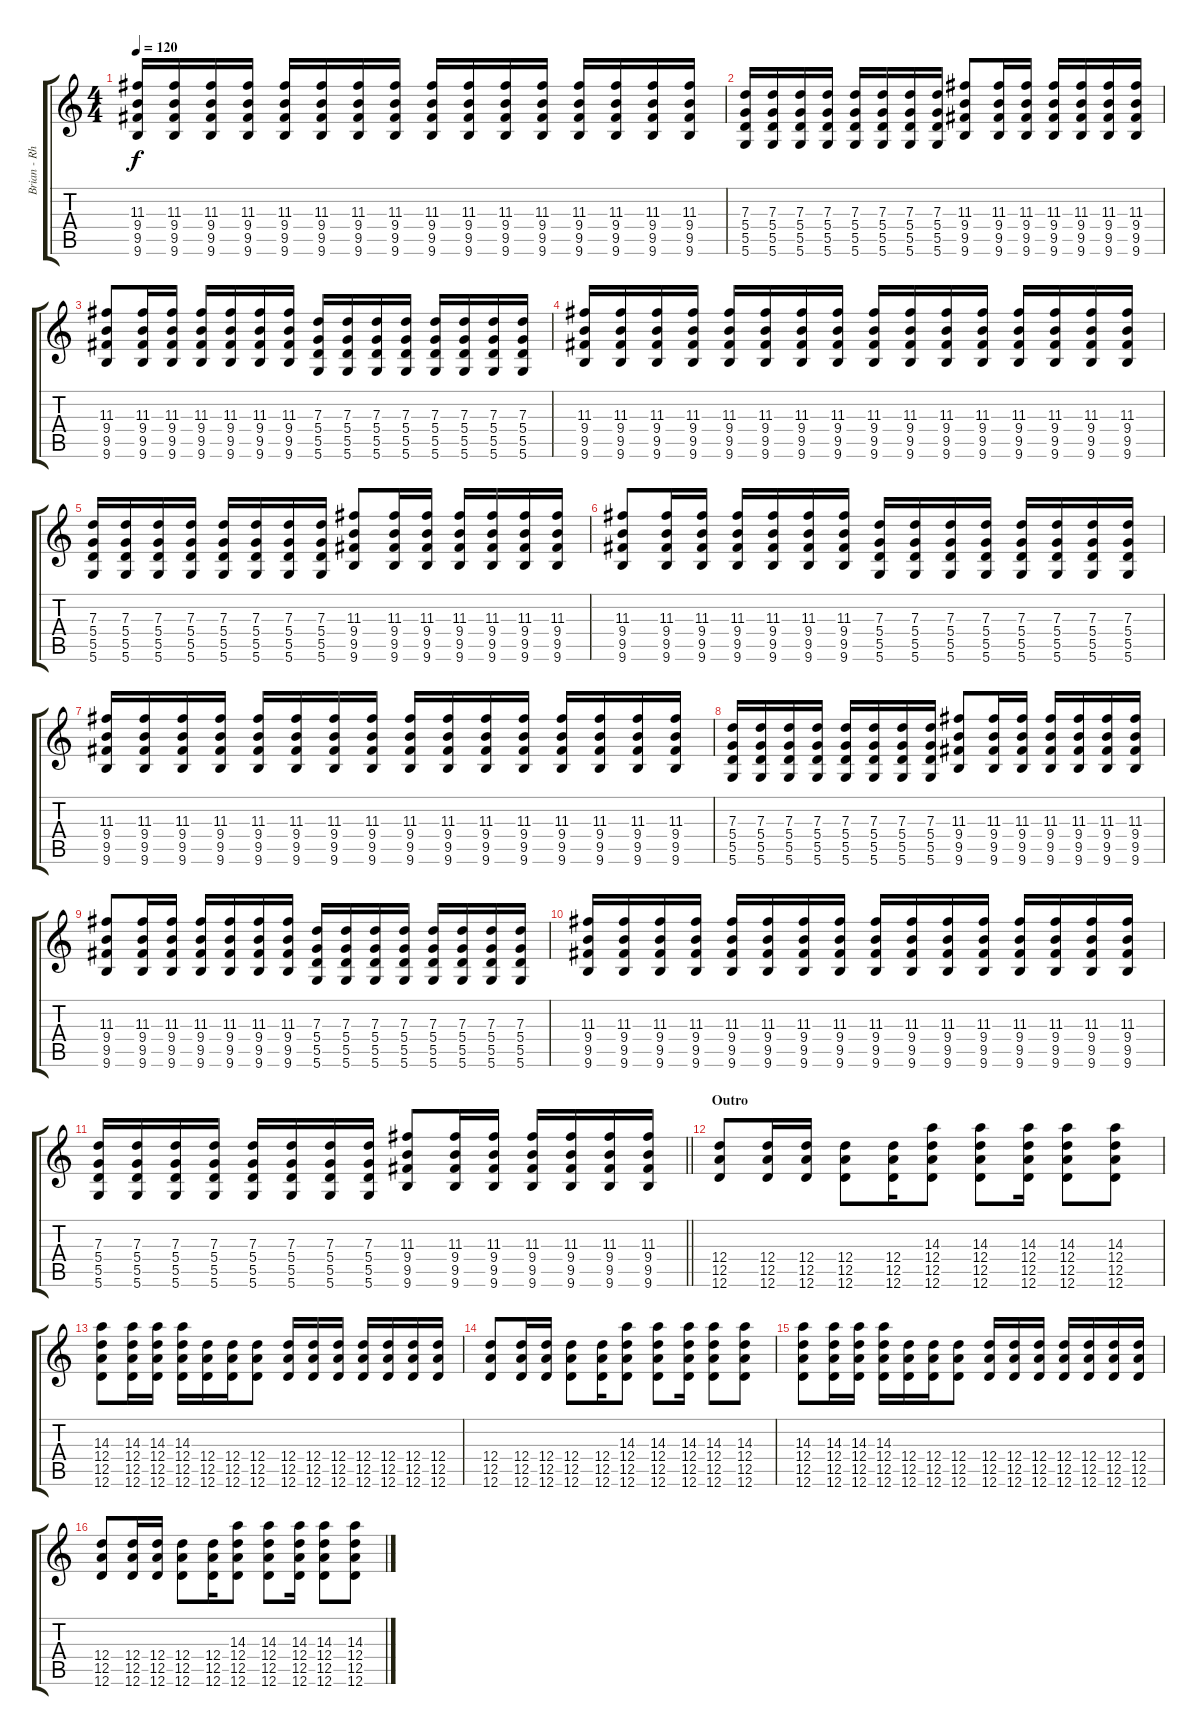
\track ("Brian - Rhythm Guitar" "Brian - Rh") {instrument electricguitarjazz}
\staff {score tabs}
\tuning (E4 B3 G3 D3 A2 D2) {hide}
\ts (4 4)
\tempo 120
\clef g2
\ks c
(11.3 9.4 9.5 9.6).16{dy f} (11.3 9.4 9.5 9.6).16 (11.3 9.4 9.5 9.6).16 (11.3 9.4 9.5 9.6).16 (11.3 9.4 9.5 9.6).16 (11.3 9.4 9.5 9.6).16 (11.3 9.4 9.5 9.6).16 (11.3 9.4 9.5 9.6).16 (11.3 9.4 9.5 9.6).16 (11.3 9.4 9.5 9.6).16 (11.3 9.4 9.5 9.6).16 (11.3 9.4 9.5 9.6).16 (11.3 9.4 9.5 9.6).16 (11.3 9.4 9.5 9.6).16 (11.3 9.4 9.5 9.6).16 (11.3 9.4 9.5 9.6).16 |
(7.3 5.4 5.5 5.6).16 (7.3 5.4 5.5 5.6).16 (7.3 5.4 5.5 5.6).16 (7.3 5.4 5.5 5.6).16 (7.3 5.4 5.5 5.6).16 (7.3 5.4 5.5 5.6).16 (7.3 5.4 5.5 5.6).16 (7.3 5.4 5.5 5.6).16 (11.3 9.4 9.5 9.6).8 (11.3 9.4 9.5 9.6).16 (11.3 9.4 9.5 9.6).16 (11.3 9.4 9.5 9.6).16 (11.3 9.4 9.5 9.6).16 (11.3 9.4 9.5 9.6).16 (11.3 9.4 9.5 9.6).16 |
(11.3 9.4 9.5 9.6).8 (11.3 9.4 9.5 9.6).16 (11.3 9.4 9.5 9.6).16 (11.3 9.4 9.5 9.6).16 (11.3 9.4 9.5 9.6).16 (11.3 9.4 9.5 9.6).16 (11.3 9.4 9.5 9.6).16 (7.3 5.4 5.5 5.6).16 (7.3 5.4 5.5 5.6).16 (7.3 5.4 5.5 5.6).16 (7.3 5.4 5.5 5.6).16 (7.3 5.4 5.5 5.6).16 (7.3 5.4 5.5 5.6).16 (7.3 5.4 5.5 5.6).16 (7.3 5.4 5.5 5.6).16 |
(11.3 9.4 9.5 9.6).16 (11.3 9.4 9.5 9.6).16 (11.3 9.4 9.5 9.6).16 (11.3 9.4 9.5 9.6).16 (11.3 9.4 9.5 9.6).16 (11.3 9.4 9.5 9.6).16 (11.3 9.4 9.5 9.6).16 (11.3 9.4 9.5 9.6).16 (11.3 9.4 9.5 9.6).16 (11.3 9.4 9.5 9.6).16 (11.3 9.4 9.5 9.6).16 (11.3 9.4 9.5 9.6).16 (11.3 9.4 9.5 9.6).16 (11.3 9.4 9.5 9.6).16 (11.3 9.4 9.5 9.6).16 (11.3 9.4 9.5 9.6).16 |
(7.3 5.4 5.5 5.6).16 (7.3 5.4 5.5 5.6).16 (7.3 5.4 5.5 5.6).16 (7.3 5.4 5.5 5.6).16 (7.3 5.4 5.5 5.6).16 (7.3 5.4 5.5 5.6).16 (7.3 5.4 5.5 5.6).16 (7.3 5.4 5.5 5.6).16 (11.3 9.4 9.5 9.6).8 (11.3 9.4 9.5 9.6).16 (11.3 9.4 9.5 9.6).16 (11.3 9.4 9.5 9.6).16 (11.3 9.4 9.5 9.6).16 (11.3 9.4 9.5 9.6).16 (11.3 9.4 9.5 9.6).16 |
(11.3 9.4 9.5 9.6).8 (11.3 9.4 9.5 9.6).16 (11.3 9.4 9.5 9.6).16 (11.3 9.4 9.5 9.6).16 (11.3 9.4 9.5 9.6).16 (11.3 9.4 9.5 9.6).16 (11.3 9.4 9.5 9.6).16 (7.3 5.4 5.5 5.6).16 (7.3 5.4 5.5 5.6).16 (7.3 5.4 5.5 5.6).16 (7.3 5.4 5.5 5.6).16 (7.3 5.4 5.5 5.6).16 (7.3 5.4 5.5 5.6).16 (7.3 5.4 5.5 5.6).16 (7.3 5.4 5.5 5.6).16 |
(11.3 9.4 9.5 9.6).16 (11.3 9.4 9.5 9.6).16 (11.3 9.4 9.5 9.6).16 (11.3 9.4 9.5 9.6).16 (11.3 9.4 9.5 9.6).16 (11.3 9.4 9.5 9.6).16 (11.3 9.4 9.5 9.6).16 (11.3 9.4 9.5 9.6).16 (11.3 9.4 9.5 9.6).16 (11.3 9.4 9.5 9.6).16 (11.3 9.4 9.5 9.6).16 (11.3 9.4 9.5 9.6).16 (11.3 9.4 9.5 9.6).16 (11.3 9.4 9.5 9.6).16 (11.3 9.4 9.5 9.6).16 (11.3 9.4 9.5 9.6).16 |
(7.3 5.4 5.5 5.6).16 (7.3 5.4 5.5 5.6).16 (7.3 5.4 5.5 5.6).16 (7.3 5.4 5.5 5.6).16 (7.3 5.4 5.5 5.6).16 (7.3 5.4 5.5 5.6).16 (7.3 5.4 5.5 5.6).16 (7.3 5.4 5.5 5.6).16 (11.3 9.4 9.5 9.6).8 (11.3 9.4 9.5 9.6).16 (11.3 9.4 9.5 9.6).16 (11.3 9.4 9.5 9.6).16 (11.3 9.4 9.5 9.6).16 (11.3 9.4 9.5 9.6).16 (11.3 9.4 9.5 9.6).16 |
(11.3 9.4 9.5 9.6).8 (11.3 9.4 9.5 9.6).16 (11.3 9.4 9.5 9.6).16 (11.3 9.4 9.5 9.6).16 (11.3 9.4 9.5 9.6).16 (11.3 9.4 9.5 9.6).16 (11.3 9.4 9.5 9.6).16 (7.3 5.4 5.5 5.6).16 (7.3 5.4 5.5 5.6).16 (7.3 5.4 5.5 5.6).16 (7.3 5.4 5.5 5.6).16 (7.3 5.4 5.5 5.6).16 (7.3 5.4 5.5 5.6).16 (7.3 5.4 5.5 5.6).16 (7.3 5.4 5.5 5.6).16 |
(11.3 9.4 9.5 9.6).16 (11.3 9.4 9.5 9.6).16 (11.3 9.4 9.5 9.6).16 (11.3 9.4 9.5 9.6).16 (11.3 9.4 9.5 9.6).16 (11.3 9.4 9.5 9.6).16 (11.3 9.4 9.5 9.6).16 (11.3 9.4 9.5 9.6).16 (11.3 9.4 9.5 9.6).16 (11.3 9.4 9.5 9.6).16 (11.3 9.4 9.5 9.6).16 (11.3 9.4 9.5 9.6).16 (11.3 9.4 9.5 9.6).16 (11.3 9.4 9.5 9.6).16 (11.3 9.4 9.5 9.6).16 (11.3 9.4 9.5 9.6).16 |
\barLineRight lightlight
(7.3 5.4 5.5 5.6).16 (7.3 5.4 5.5 5.6).16 (7.3 5.4 5.5 5.6).16 (7.3 5.4 5.5 5.6).16 (7.3 5.4 5.5 5.6).16 (7.3 5.4 5.5 5.6).16 (7.3 5.4 5.5 5.6).16 (7.3 5.4 5.5 5.6).16 (11.3 9.4 9.5 9.6).8 (11.3 9.4 9.5 9.6).16 (11.3 9.4 9.5 9.6).16 (11.3 9.4 9.5 9.6).16 (11.3 9.4 9.5 9.6).16 (11.3 9.4 9.5 9.6).16 (11.3 9.4 9.5 9.6).16 |
\section ("" "Outro")
(12.4 12.5 12.6).8 (12.4 12.5 12.6).16 (12.4 12.5 12.6).16 (12.4 12.5 12.6).8 (12.4 12.5 12.6).16 (14.3 12.4 12.5 12.6).8 (14.3 12.4 12.5 12.6).8 (14.3 12.4 12.5 12.6).16 (14.3 12.4 12.5 12.6).8 (14.3 12.4 12.5 12.6).8 |
(14.3 12.4 12.5 12.6).8 (14.3 12.4 12.5 12.6).16 (14.3 12.4 12.5 12.6).16 (14.3 12.4 12.5 12.6).16 (12.4 12.5 12.6).16 (12.4 12.5 12.6).16 (12.4 12.5 12.6).8 (12.4 12.5 12.6).16 (12.4 12.5 12.6).16 (12.4 12.5 12.6).16 (12.4 12.5 12.6).16 (12.4 12.5 12.6).16 (12.4 12.5 12.6).16 (12.4 12.5 12.6).16 |
(12.4 12.5 12.6).8 (12.4 12.5 12.6).16 (12.4 12.5 12.6).16 (12.4 12.5 12.6).8 (12.4 12.5 12.6).16 (14.3 12.4 12.5 12.6).8 (14.3 12.4 12.5 12.6).8 (14.3 12.4 12.5 12.6).16 (14.3 12.4 12.5 12.6).8 (14.3 12.4 12.5 12.6).8 |
(14.3 12.4 12.5 12.6).8 (14.3 12.4 12.5 12.6).16 (14.3 12.4 12.5 12.6).16 (14.3 12.4 12.5 12.6).16 (12.4 12.5 12.6).16 (12.4 12.5 12.6).16 (12.4 12.5 12.6).8 (12.4 12.5 12.6).16 (12.4 12.5 12.6).16 (12.4 12.5 12.6).16 (12.4 12.5 12.6).16 (12.4 12.5 12.6).16 (12.4 12.5 12.6).16 (12.4 12.5 12.6).16 |
(12.4 12.5 12.6).8 (12.4 12.5 12.6).16 (12.4 12.5 12.6).16 (12.4 12.5 12.6).8 (12.4 12.5 12.6).16 (14.3 12.4 12.5 12.6).8 (14.3 12.4 12.5 12.6).8 (14.3 12.4 12.5 12.6).16 (14.3 12.4 12.5 12.6).8 (14.3 12.4 12.5 12.6).8
